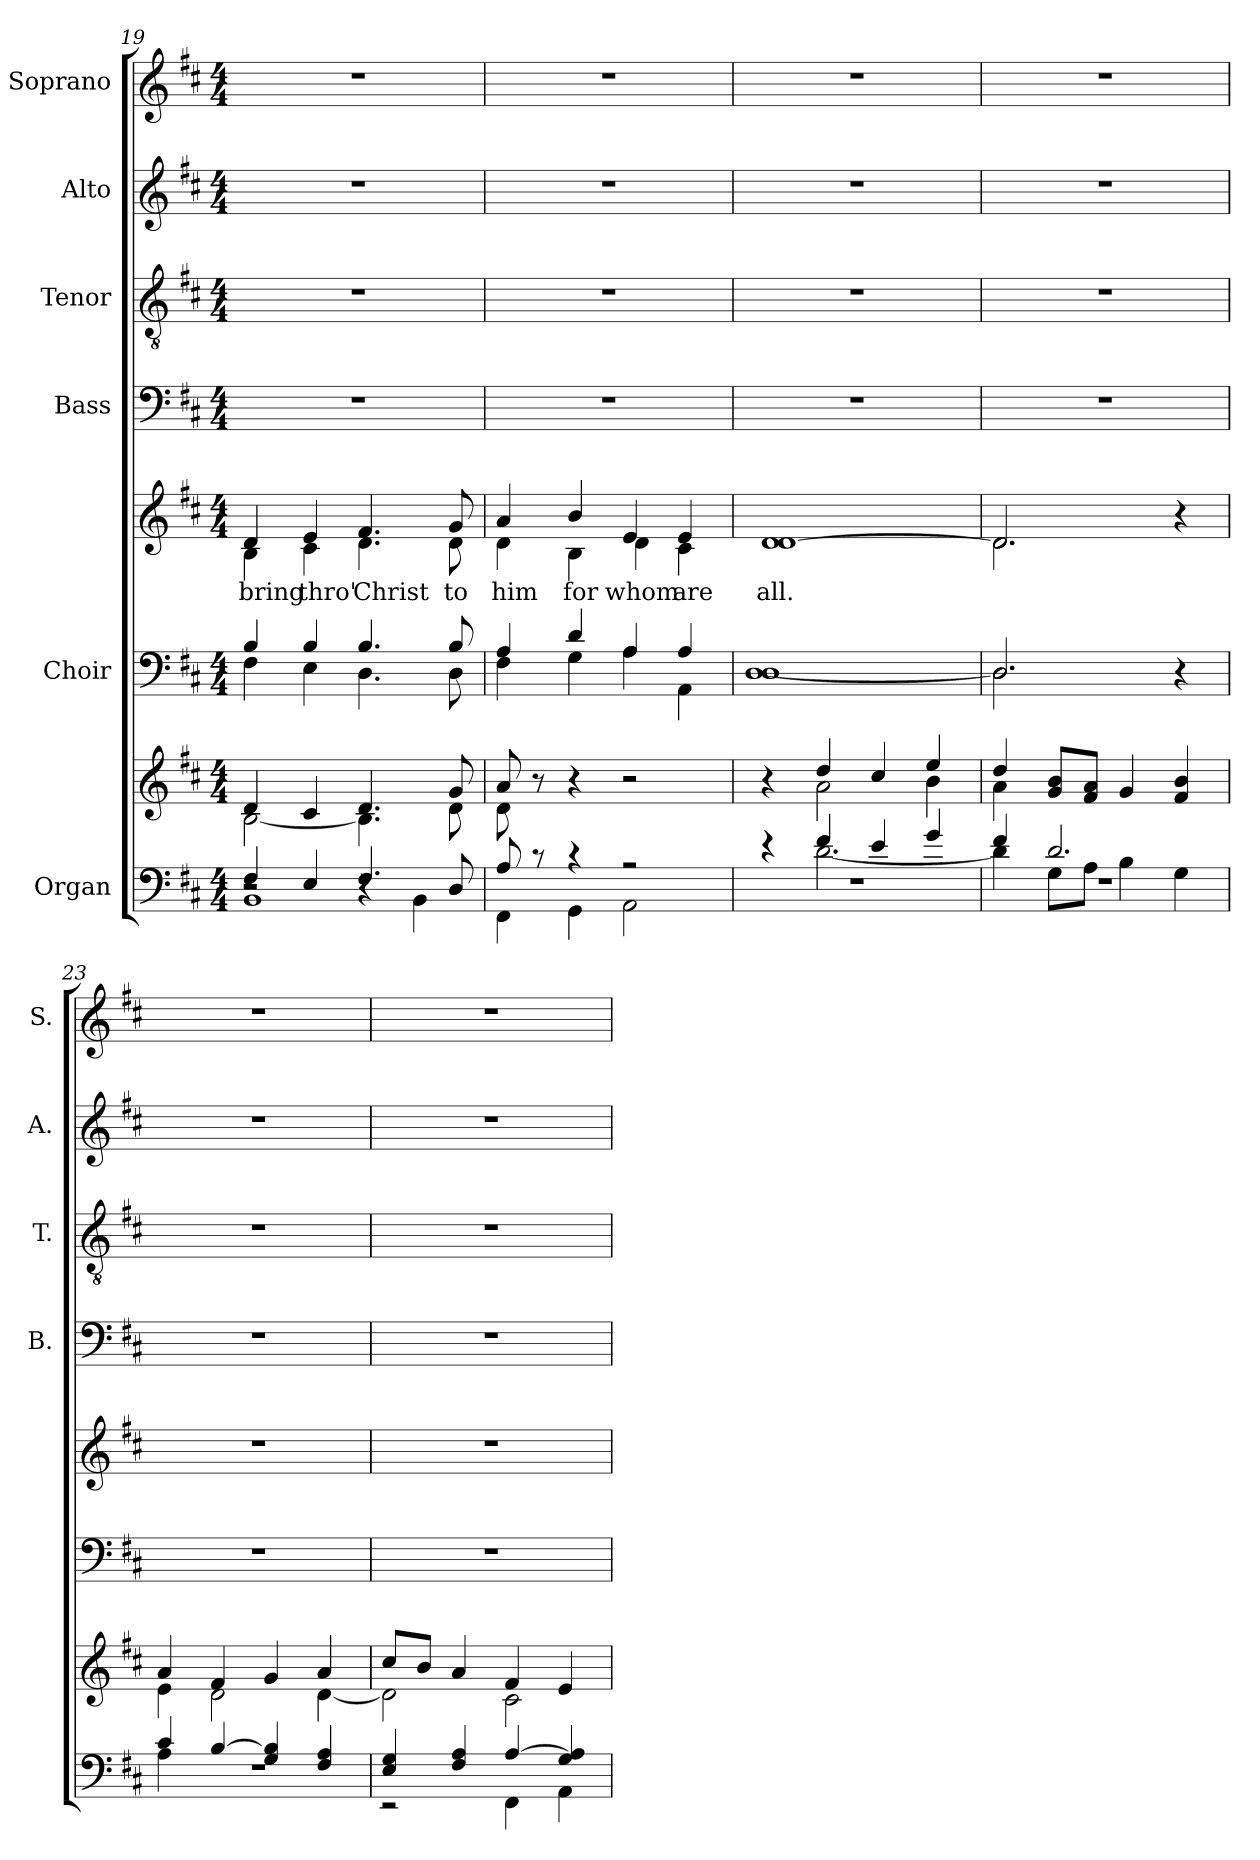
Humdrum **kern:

**kern	**kern	**kern	**kern	**text	**kern	**kern	**kern	**kern
*part6	*part6	*part5	*part5	*part5	*part4	*part3	*part2	*part1
*staff8	*staff7	*staff6	*staff5	*staff5	*staff4	*staff3	*staff2	*staff1
*I"Organ	*	*I"Choir	*	*	*I"Bass	*I"Tenor	*I"Alto	*I"Soprano
*	*	*	*	*	*I'B.	*I'T.	*I'A.	*I'S.
*clefF4	*clefG2	*clefF4	*clefG2	*	*clefF4	*clefGv2	*clefG2	*clefG2
*	*	*	*	*	*	*ITrd7c12	*	*
*k[f#c#]	*k[f#c#]	*k[f#c#]	*k[f#c#]	*	*k[f#c#]	*k[f#c#]	*k[f#c#]	*k[f#c#]
*D:	*D:	*D:	*D:	*	*D:	*D:	*D:	*D:
*M4/4	*M4/4	*M4/4	*M4/4	*	*M4/4	*M4/4	*M4/4	*M4/4
=19	=19	=19	=19	=19	=19	=19	=19	=19
*^	*^	*^	*	*	*	*	*	*
*	*^	*	*	*	*	*	*	*	*	*	*
!	!	!	!	!	!	!	!	!LO:LY:b:color=#000000	!	!	!	!
*	*	*	*	*	*	*	*^	*	*	*	*	*
4F#i/	1BBi	2r	4di/	[2Bi\	4Bi/	4F#i\	4di/	4Bi\	bring	1r	1r	1r	1r
!	!	!	!	!	!	!	!	!	!LO:LY:b:color=#000000	!	!	!	!
4Ei/	.	.	4c#i/	.	4Bi/	4Ei\	4ei/	4c#i\	thro'	.	.	.	.
!	!	!	!	!	!	!	!	!	!LO:LY:b:color=#000000	!	!	!	!
4.F#i/	.	4r	4.di/	4.Bi\]	4.Bi/	4.Di\	4.f#i/	4.di\	Christ	.	.	.	.
.	.	4BBi\	.	.	.	.	.	.	.	.	.	.	.
!	!	!	!	!	!	!	!	!	!LO:LY:b:color=#000000	!	!	!	!
8Di/	.	.	8gi/	8di\	8Bi/	8Di\	8gi/	8di\	to	.	.	.	.
*	*v	*v	*	*	*	*	*	*	*	*	*	*	*
=20	=20	=20	=20	=20	=20	=20	=20	=20	=20	=20	=20	=20
!	!	!	!	!	!	!	!	!LO:LY:b:color=#000000	!	!	!	!
8Ai/	4FF#i\	8ai/	8di\	4Ai/	4F#i\	4ai/	4di\	him	1r	1r	1r	1r
8r	.	8r	8ryy	.	.	.	.	.	.	.	.	.
!	!	!	!	!	!	!	!	!LO:LY:b:color=#000000	!	!	!	!
4r	4GGi\	4r	4ryy	4di/	4Gi\	4bi/	4Bi\	for	.	.	.	.
!	!	!	!	!	!	!	!	!LO:LY:b:color=#000000	!	!	!	!
2r	2AAi\	2r	2ryy	4Ai/	4Ai\	4ei/	4di\	whom	.	.	.	.
!	!	!	!	!	!	!	!	!LO:LY:b:color=#000000	!	!	!	!
.	.	.	.	4Ai/	4AAi\	4ei/	4c#i\	are	.	.	.	.
*	*	*	*	*v	*v	*	*	*	*	*	*	*
*	*	*	*	*	*v	*v	*	*	*	*	*
!!LO:LB:g=z
=21	=21	=21	=21	=21	=21	=21	=21	=21	=21	=21
*	*^	*	*	*	*	*	*	*	*	*
*	*	*	*	*	*^	*^	*	*	*	*	*
!	!	!	!	!	!	!	!	!	!LO:LY:b:color=#000000	!	!	!	!
*	*	*	*	*	*v	*v	*	*	*	*	*	*	*
*	*	*	*	*	*	*v	*v	*	*	*	*	*
4r	4ryy	1r	4r	4ryy	[1Di 1Di	1di [1di	all.	1r	1r	1r	1r
4f#i/	[2.di\	.	4ddi/	2ai\	.	.	.	.	.	.	.
4ei/	.	.	4cc#i/	.	.	.	.	.	.	.	.
4gi/	.	.	4eei/	4bi\	.	.	.	.	.	.	.
=22	=22	=22	=22	=22	=22	=22	=22	=22	=22	=22	=22
*	*	*	*	*	*^	*^	*	*	*	*	*
4f#i/	4di\]	1r	4ddi/	4ai\	2.Di/]	2.Di\	2.di/]	2.di\	.	1r	1r	1r	1r
2.di/	8Gi\L	.	8gi/ 8biL	4ryy	.	.	.	.	.	.	.	.	.
.	8Ai\J	.	8f#i/ 8aiJ	.	.	.	.	.	.	.	.	.	.
.	4Bi\	.	4gi/	2ryy	.	.	.	.	.	.	.	.	.
.	4Gi\	.	4f#i/ 4bi	.	4r	4ryy	4r	4ryy	.	.	.	.	.
*	*	*	*	*	*v	*v	*	*	*	*	*	*	*
*	*	*	*	*	*	*v	*v	*	*	*	*	*
=23	=23	=23	=23	=23	=23	=23	=23	=23	=23	=23	=23
4c#i/	4Ai\	1r	4ai/	4ei\	1r	1r	.	1r	1r	1r	1r
[4Bi/	4ryy	.	4f#i/	2di\	.	.	.	.	.	.	.
4Gi/ 4Bi]	2ryy	.	4gi/	.	.	.	.	.	.	.	.
4F#i/ 4Ai	.	.	4ai/	[4di\	.	.	.	.	.	.	.
*	*v	*v	*	*	*	*	*	*	*	*	*
=24	=24	=24	=24	=24	=24	=24	=24	=24	=24	=24
4Ei/ 4Gi	2r	8cc#i/L	2di\]	1r	1r	.	1r	1r	1r	1r
.	.	8bi/J	.	.	.	.	.	.	.	.
4F#i/ 4Ai	.	4ai/	.	.	.	.	.	.	.	.
[4Ai/	4FF#i\	4f#i/	2c#i\	.	.	.	.	.	.	.
4Gi/ 4Ai]	4AAi\	4ei/	.	.	.	.	.	.	.	.
*v	*v	*	*	*	*	*	*	*	*	*
*	*v	*v	*	*	*	*	*	*	*
=	=	=	=	=	=	=	=	=
*-	*-	*-	*-	*-	*-	*-	*-	*-
